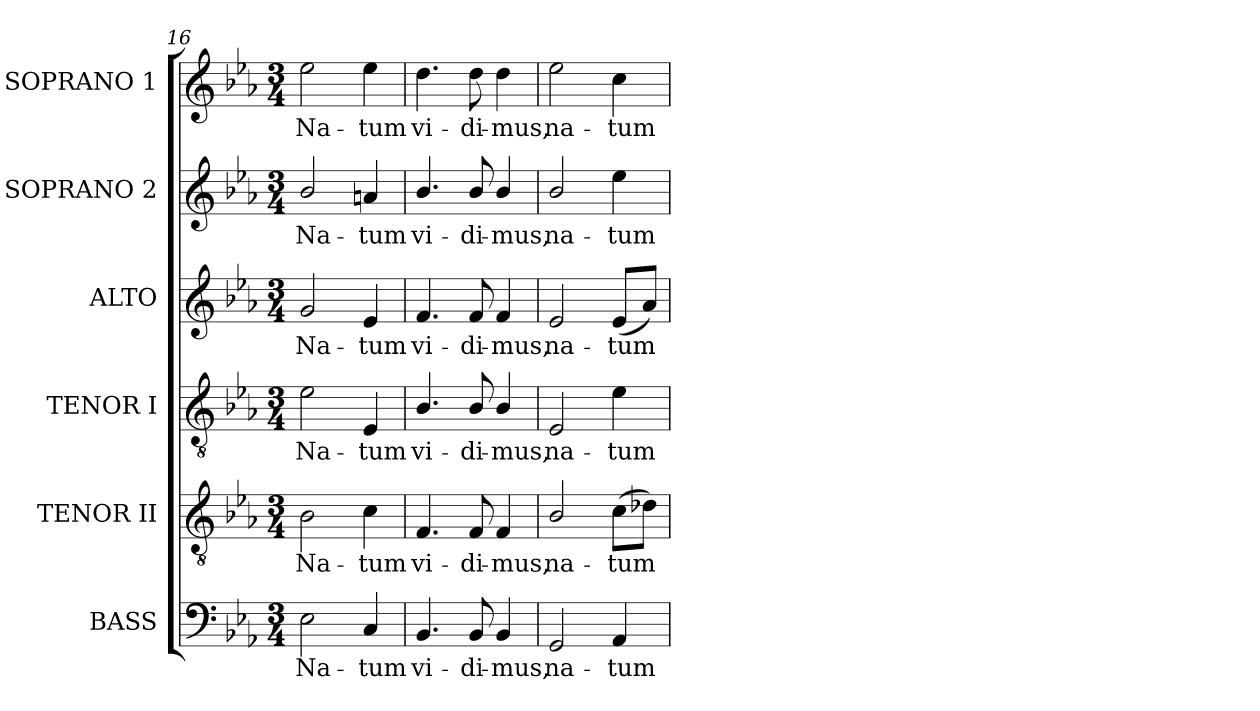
**kern	**text	**kern	**text	**kern	**text	**kern	**text	**kern	**text	**kern	**text
*part6	*part6	*part5	*part5	*part4	*part4	*part3	*part3	*part2	*part2	*part1	*part1
*staff6	*staff6	*staff5	*staff5	*staff4	*staff4	*staff3	*staff3	*staff2	*staff2	*staff1	*staff1
*I"BASS	*	*I"TENOR II	*	*I"TENOR I	*	*I"ALTO	*	*I"SOPRANO 2	*	*I"SOPRANO 1	*
*clefF4	*	*clefGv2	*	*clefGv2	*	*clefG2	*	*clefG2	*	*clefG2	*
*	*	*ITrd7c12	*	*ITrd7c12	*	*	*	*	*	*	*
*k[b-e-a-]	*	*k[b-e-a-]	*	*k[b-e-a-]	*	*k[b-e-a-]	*	*k[b-e-a-]	*	*k[b-e-a-]	*
*E-:	*	*E-:	*	*E-:	*	*E-:	*	*E-:	*	*E-:	*
*M3/4	*	*M3/4	*	*M3/4	*	*M3/4	*	*M3/4	*	*M3/4	*
=16	=16	=16	=16	=16	=16	=16	=16	=16	=16	=16	=16
!	!LO:LY:b:color=#000000	!	!	!	!	!	!	!	!	!	!
!	!	!	!LO:LY:b:color=#000000	!	!	!	!	!	!	!	!
!	!	!	!	!	!LO:LY:b:color=#000000	!	!	!	!	!	!
!	!	!	!	!	!	!	!LO:LY:b:color=#000000	!	!	!	!
!	!	!	!	!	!	!	!	!	!LO:LY:b:color=#000000	!	!
!	!	!	!	!	!	!	!	!	!	!	!LO:LY:b:color=#000000
2E-i\	Na-	2BB-i\	Na-	2E-i\	Na-	2gi/	Na-	2b-i/	Na-	2ee-i\	Na-
!	!LO:LY:b:color=#000000	!	!	!	!	!	!	!	!	!	!
!	!	!	!LO:LY:b:color=#000000	!	!	!	!	!	!	!	!
!	!	!	!	!	!LO:LY:b:color=#000000	!	!	!	!	!	!
!	!	!	!	!	!	!	!LO:LY:b:color=#000000	!	!	!	!
!	!	!	!	!	!	!	!	!	!LO:LY:b:color=#000000	!	!
!	!	!	!	!	!	!	!	!	!	!	!LO:LY:b:color=#000000
4Ci/	-tum	4Ci\	-tum	4EE-i/	-tum	4e-i/	-tum	4ani/	-tum	4ee-i\	-tum
=17	=17	=17	=17	=17	=17	=17	=17	=17	=17	=17	=17
!	!LO:LY:b:color=#000000	!	!	!	!	!	!	!	!	!	!
!	!	!	!LO:LY:b:color=#000000	!	!	!	!	!	!	!	!
!	!	!	!	!	!LO:LY:b:color=#000000	!	!	!	!	!	!
!	!	!	!	!	!	!	!LO:LY:b:color=#000000	!	!	!	!
!	!	!	!	!	!	!	!	!	!LO:LY:b:color=#000000	!	!
!	!	!	!	!	!	!	!	!	!	!	!LO:LY:b:color=#000000
4.BB-i/	vi-	4.FFi/	vi-	4.BB-i/	vi-	4.fi/	vi-	4.b-i/	vi-	4.ddi\	vi-
!	!LO:LY:b:color=#000000	!	!	!	!	!	!	!	!	!	!
!	!	!	!LO:LY:b:color=#000000	!	!	!	!	!	!	!	!
!	!	!	!	!	!LO:LY:b:color=#000000	!	!	!	!	!	!
!	!	!	!	!	!	!	!LO:LY:b:color=#000000	!	!	!	!
!	!	!	!	!	!	!	!	!	!LO:LY:b:color=#000000	!	!
!	!	!	!	!	!	!	!	!	!	!	!LO:LY:b:color=#000000
8BB-i/	-di-	8FFi/	-di-	8BB-i/	-di-	8fi/	-di-	8b-i/	-di-	8ddi\	-di-
!	!LO:LY:b:color=#000000	!	!	!	!	!	!	!	!	!	!
!	!	!	!LO:LY:b:color=#000000	!	!	!	!	!	!	!	!
!	!	!	!	!	!LO:LY:b:color=#000000	!	!	!	!	!	!
!	!	!	!	!	!	!	!LO:LY:b:color=#000000	!	!	!	!
!	!	!	!	!	!	!	!	!	!LO:LY:b:color=#000000	!	!
!	!	!	!	!	!	!	!	!	!	!	!LO:LY:b:color=#000000
4BB-i/	-mus,	4FFi/	-mus,	4BB-i/	-mus,	4fi/	-mus,	4b-i/	-mus,	4ddi\	-mus,
=18	=18	=18	=18	=18	=18	=18	=18	=18	=18	=18	=18
!	!LO:LY:b:color=#000000	!	!	!	!	!	!	!	!	!	!
!	!	!	!LO:LY:b:color=#000000	!	!	!	!	!	!	!	!
!	!	!	!	!	!LO:LY:b:color=#000000	!	!	!	!	!	!
!	!	!	!	!	!	!	!LO:LY:b:color=#000000	!	!	!	!
!	!	!	!	!	!	!	!	!	!LO:LY:b:color=#000000	!	!
!	!	!	!	!	!	!	!	!	!	!	!LO:LY:b:color=#000000
2GGi/	na-	2BB-i/	na-	2EE-i/	na-	2e-i/	na-	2b-i/	na-	2ee-i\	na-
!	!LO:LY:b:color=#000000	!	!	!	!	!	!	!	!	!	!
!	!	!	!LO:LY:b:color=#000000	!	!	!	!	!	!	!	!
!	!	!	!	!	!LO:LY:b:color=#000000	!	!	!	!	!	!
!	!	!	!	!	!	!	!LO:LY:b:color=#000000	!	!	!	!
!	!	!	!	!	!	!	!	!	!LO:LY:b:color=#000000	!	!
!	!	!	!	!	!	!	!	!	!	!	!LO:LY:b:color=#000000
4AA-i/	-tum	(8Ci\L	-tum	4E-i\	-tum	(8e-i/L	-tum	4ee-i\	-tum	4cci\	-tum
.	.	8D-Xi\J)	.	.	.	8a-i/J)	.	.	.	.	.
=	=	=	=	=	=	=	=	=	=	=	=
*-	*-	*-	*-	*-	*-	*-	*-	*-	*-	*-	*-
